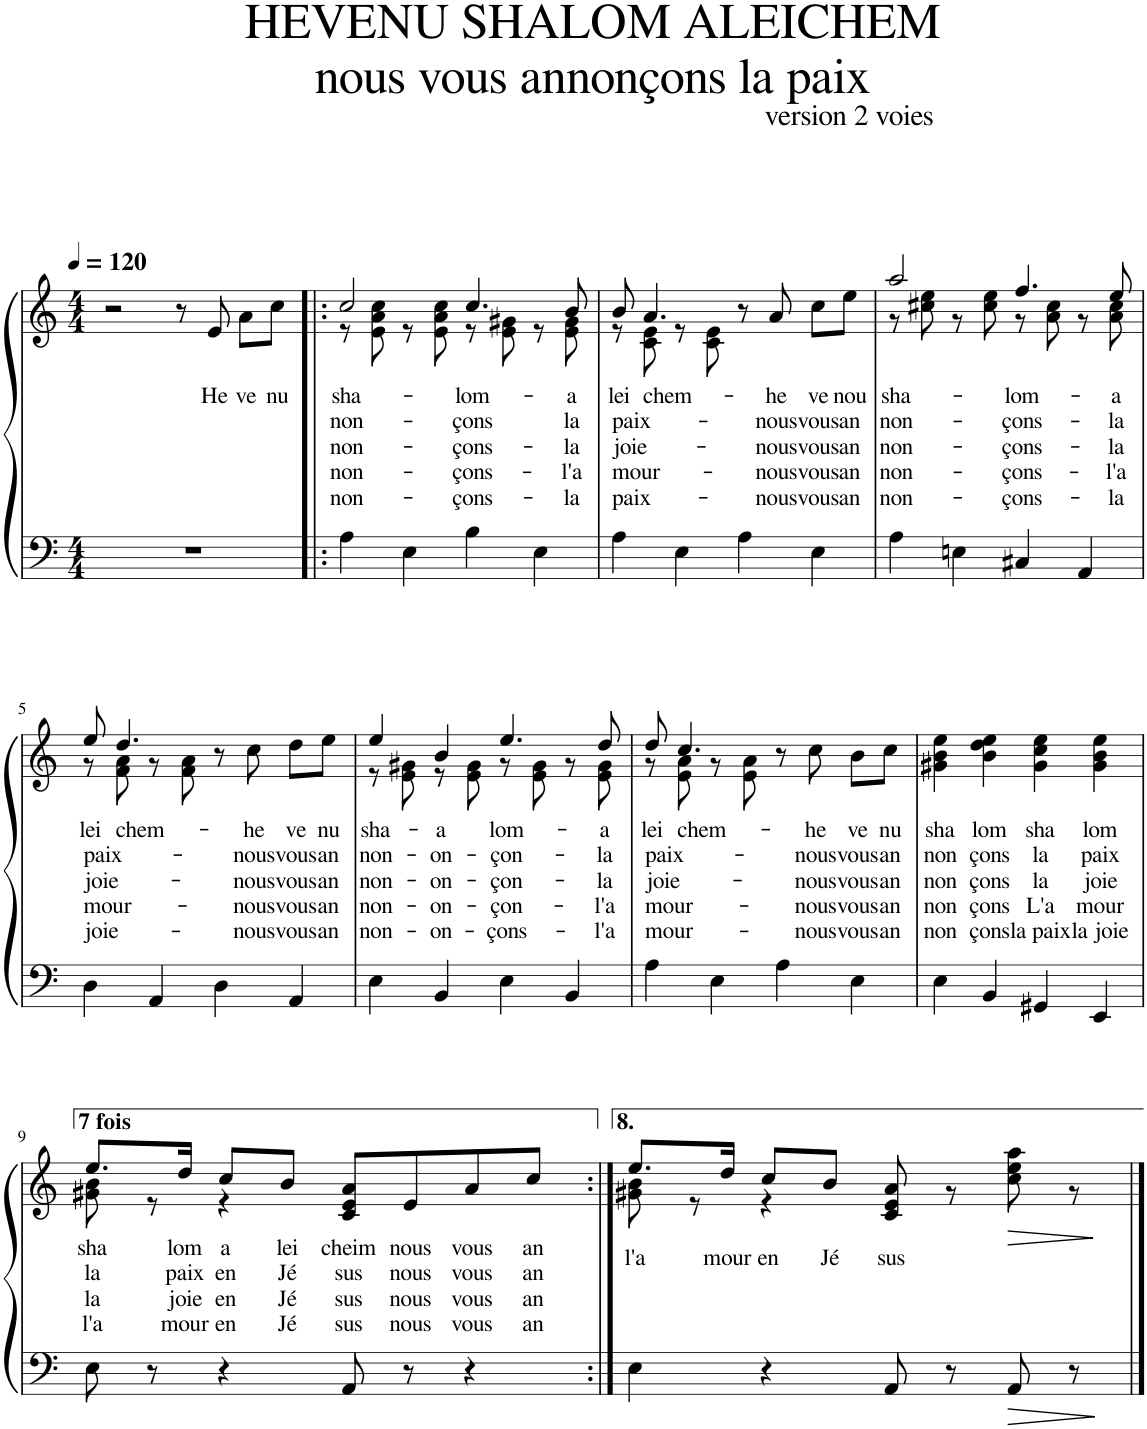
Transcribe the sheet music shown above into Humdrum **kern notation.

**kern	**kern	**text	**text	**text	**text	**text	**dynam
*part1	*part1	*part1	*part1	*part1	*part1	*part1	*part1
*staff2	*staff1	*staff1	*staff1	*staff1	*staff1	*staff1	*staff1/2
*I"Piano	*	*	*	*	*	*	*
*I'Pno.	*	*	*	*	*	*	*
*clefF4	*clefG2	*	*	*	*	*	*
*k[]	*k[]	*	*	*	*	*	*
*M4/4	*M4/4	*	*	*	*	*	*
*MM120	*MM120	*	*	*	*	*	*
=1	=1	=1	=1	=1	=1	=1	=1
1r	2r	.	.	.	.	.	.
.	8r	.	.	.	.	.	.
!	!	!LO:LY:b	!	!	!	!	!
.	8e/	He	.	.	.	.	.
!	!	!LO:LY:b	!	!	!	!	!
.	8a\L	ve	.	.	.	.	.
!	!	!LO:LY:b	!	!	!	!	!
.	8cc\J	nu	.	.	.	.	.
=2!|:	=2!|:	=2!|:	=2!|:	=2!|:	=2!|:	=2!|:	=2!|:
!	!	!LO:LY:b	!LO:LY:b	!LO:LY:b	!LO:LY:b	!LO:LY:b	!
*	*^	*	*	*	*	*	*
4A\	2cc/	8r	sha-	non-	non-	non-	non-	.
.	.	8e\ 8a\ 8cc\	.	.	.	.	.	.
4E\	.	8r	.	.	.	.	.	.
.	.	8e\ 8a\ 8cc\	.	.	.	.	.	.
!	!	!	!LO:LY:b	!LO:LY:b	!LO:LY:b	!LO:LY:b	!LO:LY:b	!
4B\	4.cc/	8r	-lom-	-çons	-çons-	-çons-	-çons-	.
.	.	8e\ 8g#X\	.	.	.	.	.	.
4E\	.	8r	.	.	.	.	.	.
!	!	!	!LO:LY:b	!LO:LY:b	!LO:LY:b	!LO:LY:b	!LO:LY:b	!
.	8b/	8e\ 8g#\	-a	la	-la	-l'a	-la	.
=3	=3	=3	=3	=3	=3	=3	=3	=3
!	!	!	!LO:LY:b	!LO:LY:b	!LO:LY:b	!LO:LY:b	!LO:LY:b	!
4A\	8b/	8r	lei	paix-	joie-	mour-	paix-	.
!	!	!	!LO:LY:b	!	!	!	!	!
.	4.a/	8c\ 8e\	chem-	.	.	.	.	.
4E\	.	8r	.	.	.	.	.	.
.	.	8c\ 8e\	.	.	.	.	.	.
4A\	8r	2ryy	.	.	.	.	.	.
!	!	!	!LO:LY:b	!LO:LY:b	!LO:LY:b	!LO:LY:b	!LO:LY:b	!
.	8a/	.	-he	-nous	nous	-nous	-nous	.
!	!	!	!LO:LY:b	!LO:LY:b	!LO:LY:b	!LO:LY:b	!LO:LY:b	!
4E\	8cc\L	.	ve	vous	vous	vous	vous	.
!	!	!	!LO:LY:b	!LO:LY:b	!LO:LY:b	!LO:LY:b	!LO:LY:b	!
.	8ee\J	.	nou	an	an	an	an	.
=4	=4	=4	=4	=4	=4	=4	=4	=4
!	!	!	!LO:LY:b	!LO:LY:b	!LO:LY:b	!LO:LY:b	!LO:LY:b	!
4A\	2aa/	8r	sha-	non-	non-	non-	non-	.
.	.	8cc#X\ 8ee\	.	.	.	.	.	.
4En\	.	8r	.	.	.	.	.	.
.	.	8cc#\ 8ee\	.	.	.	.	.	.
!	!	!	!LO:LY:b	!LO:LY:b	!LO:LY:b	!LO:LY:b	!LO:LY:b	!
4C#X/	4.ff/	8r	-lom-	-çons-	-çons-	-çons-	-çons-	.
.	.	8a\ 8cc#\	.	.	.	.	.	.
4AA/	.	8r	.	.	.	.	.	.
!	!	!	!LO:LY:b	!LO:LY:b	!LO:LY:b	!LO:LY:b	!LO:LY:b	!
.	8ee/	8a\ 8cc#\	-a	-la	-la	-l'a	-la	.
!!LO:LB:g=z	!!
=5	=5	=5	=5	=5	=5	=5	=5	=5
!	!	!	!LO:LY:b	!LO:LY:b	!LO:LY:b	!LO:LY:b	!LO:LY:b	!
4D\	8ee/	8r	lei	paix-	joie-	mour-	joie-	.
!	!	!	!LO:LY:b	!	!	!	!	!
.	4.dd/	8f\ 8a\	chem-	.	.	.	.	.
4AA/	.	8r	.	.	.	.	.	.
.	.	8f\ 8a\	.	.	.	.	.	.
4D\	8r	2ryy	.	.	.	.	.	.
!	!	!	!LO:LY:b	!LO:LY:b	!LO:LY:b	!LO:LY:b	!LO:LY:b	!
.	8cc\	.	-he	-nous	nous	nous	-nous	.
!	!	!	!LO:LY:b	!LO:LY:b	!LO:LY:b	!LO:LY:b	!LO:LY:b	!
4AA/	8dd\L	.	ve	vous	vous	vous	vous	.
!	!	!	!LO:LY:b	!LO:LY:b	!LO:LY:b	!LO:LY:b	!LO:LY:b	!
.	8ee\J	.	nu	an	an	an	an	.
=6	=6	=6	=6	=6	=6	=6	=6	=6
!	!	!	!LO:LY:b	!LO:LY:b	!LO:LY:b	!LO:LY:b	!LO:LY:b	!
4E\	4ee/	8r	sha-	non-	non-	non-	non-	.
.	.	8e\ 8g#X\	.	.	.	.	.	.
!	!	!	!LO:LY:b	!LO:LY:b	!LO:LY:b	!LO:LY:b	!LO:LY:b	!
4BB/	4b/	8r	a	-on-	-on-	-on-	-on-	.
.	.	8e\ 8g#\	.	.	.	.	.	.
!	!	!	!LO:LY:b	!LO:LY:b	!LO:LY:b	!LO:LY:b	!LO:LY:b	!
4E\	4.ee/	8r	lom-	-çon-	-çon-	-çon-	-çons-	.
.	.	8e\ 8g#\	.	.	.	.	.	.
4BB/	.	8r	.	.	.	.	.	.
!	!	!	!LO:LY:b	!LO:LY:b	!LO:LY:b	!LO:LY:b	!LO:LY:b	!
.	8dd/	8e\ 8g#\	-a	-la	-la	-l'a	-l'a	.
=7	=7	=7	=7	=7	=7	=7	=7	=7
!	!	!	!LO:LY:b	!LO:LY:b	!LO:LY:b	!LO:LY:b	!LO:LY:b	!
4A\	8dd/	8r	lei	paix-	joie-	mour-	mour-	.
!	!	!	!LO:LY:b	!	!	!	!	!
.	4.cc/	8e\ 8a\	chem-	.	.	.	.	.
4E\	.	8r	.	.	.	.	.	.
.	.	8e\ 8a\	.	.	.	.	.	.
4A\	8r	2ryy	.	.	.	.	.	.
!	!	!	!LO:LY:b	!LO:LY:b	!LO:LY:b	!LO:LY:b	!LO:LY:b	!
.	8cc\	.	-he	-nous	-nous	-nous	nous	.
!	!	!	!LO:LY:b	!LO:LY:b	!LO:LY:b	!LO:LY:b	!LO:LY:b	!
4E\	8b\L	.	ve	vous	vous	vous	vous	.
!	!	!	!LO:LY:b	!LO:LY:b	!LO:LY:b	!LO:LY:b	!LO:LY:b	!
.	8cc\J	.	nu	an	an	an	an	.
*	*v	*v	*	*	*	*	*	*
=8	=8	=8	=8	=8	=8	=8	=8
!	!	!LO:LY:b	!LO:LY:b	!LO:LY:b	!LO:LY:b	!LO:LY:b	!
4E\	4g#X\ 4b\ 4ee\	sha	non	non	non	non	.
!	!	!LO:LY:b	!LO:LY:b	!LO:LY:b	!LO:LY:b	!LO:LY:b	!
4BB/	4b\ 4dd\ 4ee\	lom	çons	çons	çons	çons	.
!	!	!LO:LY:b	!LO:LY:b	!LO:LY:b	!LO:LY:b	!LO:LY:b	!
4GG#X/	4g#\ 4cc\ 4ee\	sha	la	la	L'a	la paix	.
!	!	!LO:LY:b	!LO:LY:b	!LO:LY:b	!LO:LY:b	!LO:LY:b	!
4EE/	4g#\ 4b\ 4ee\	lom	paix	joie	mour	la joie	.
!!LO:LB:g=z
=9	=9	=9	=9	=9	=9	=9	=9
!	!	!LO:LY:b	!LO:LY:b	!LO:LY:b	!LO:LY:b	!	!
*	*^	*	*	*	*	*	*
8E\	8.ee/L	8g#X\ 8b\	sha	la	la	l'a	.	.
8r	.	8r	.	.	.	.	.	.
!	!	!	!LO:LY:b	!LO:LY:b	!LO:LY:b	!LO:LY:b	!	!
.	16dd/Jk	.	lom	paix	joie	mour	.	.
!	!	!	!LO:LY:b	!LO:LY:b	!LO:LY:b	!LO:LY:b	!	!
4r	8cc/L	4r	a	en	en	en	.	.
!	!	!	!LO:LY:b	!LO:LY:b	!LO:LY:b	!LO:LY:b	!	!
.	8b/J	.	lei	Jé	Jé	Jé	.	.
!	!	!	!LO:LY:b	!LO:LY:b	!LO:LY:b	!LO:LY:b	!	!
8AA/	8c/ 8e/ 8a/L	2ryy	cheim	sus	sus	sus	.	.
!	!	!	!LO:LY:b	!LO:LY:b	!LO:LY:b	!LO:LY:b	!	!
8r	8e/	.	nous	nous	nous	nous	.	.
!	!	!	!LO:LY:b	!LO:LY:b	!LO:LY:b	!LO:LY:b	!	!
4r	8a/	.	vous	vous	vous	vous	.	.
!	!	!	!LO:LY:b	!LO:LY:b	!LO:LY:b	!LO:LY:b	!	!
.	8cc/J	.	an	an	an	an	.	.
=10:|!	=10:|!	=10:|!	=10:|!	=10:|!	=10:|!	=10:|!	=10:|!	=10:|!
!	!	!	!LO:LY:b	!	!	!	!	!
4E\	8.ee/L	8g#X\ 8b\	l'a	.	.	.	.	.
.	.	8r	.	.	.	.	.	.
!	!	!	!LO:LY:b	!	!	!	!	!
.	16dd/Jk	.	mour	.	.	.	.	.
!	!	!	!LO:LY:b	!	!	!	!	!
4r	8cc/L	4r	en	.	.	.	.	.
!	!	!	!LO:LY:b	!	!	!	!	!
.	8b/J	.	Jé	.	.	.	.	.
!	!	!	!LO:LY:b	!	!	!	!	!
8AA/	8c/ 8e/ 8a/	8ryy	sus	.	.	.	.	.
8r	8ryy	8r	.	.	.	.	.	.
!	!	!	!	!	!	!	!	!LO:HP:b
8AA/	4ryy	8cc\ 8ee\ 8aa\	.	.	.	.	.	>
8r	.	8r	.	.	.	.	.	.
*	*v	*v	*	*	*	*	*	*
.	.	.	.	.	.	.	]
==	==	==	==	==	==	==	==
*-	*-	*-	*-	*-	*-	*-	*-
